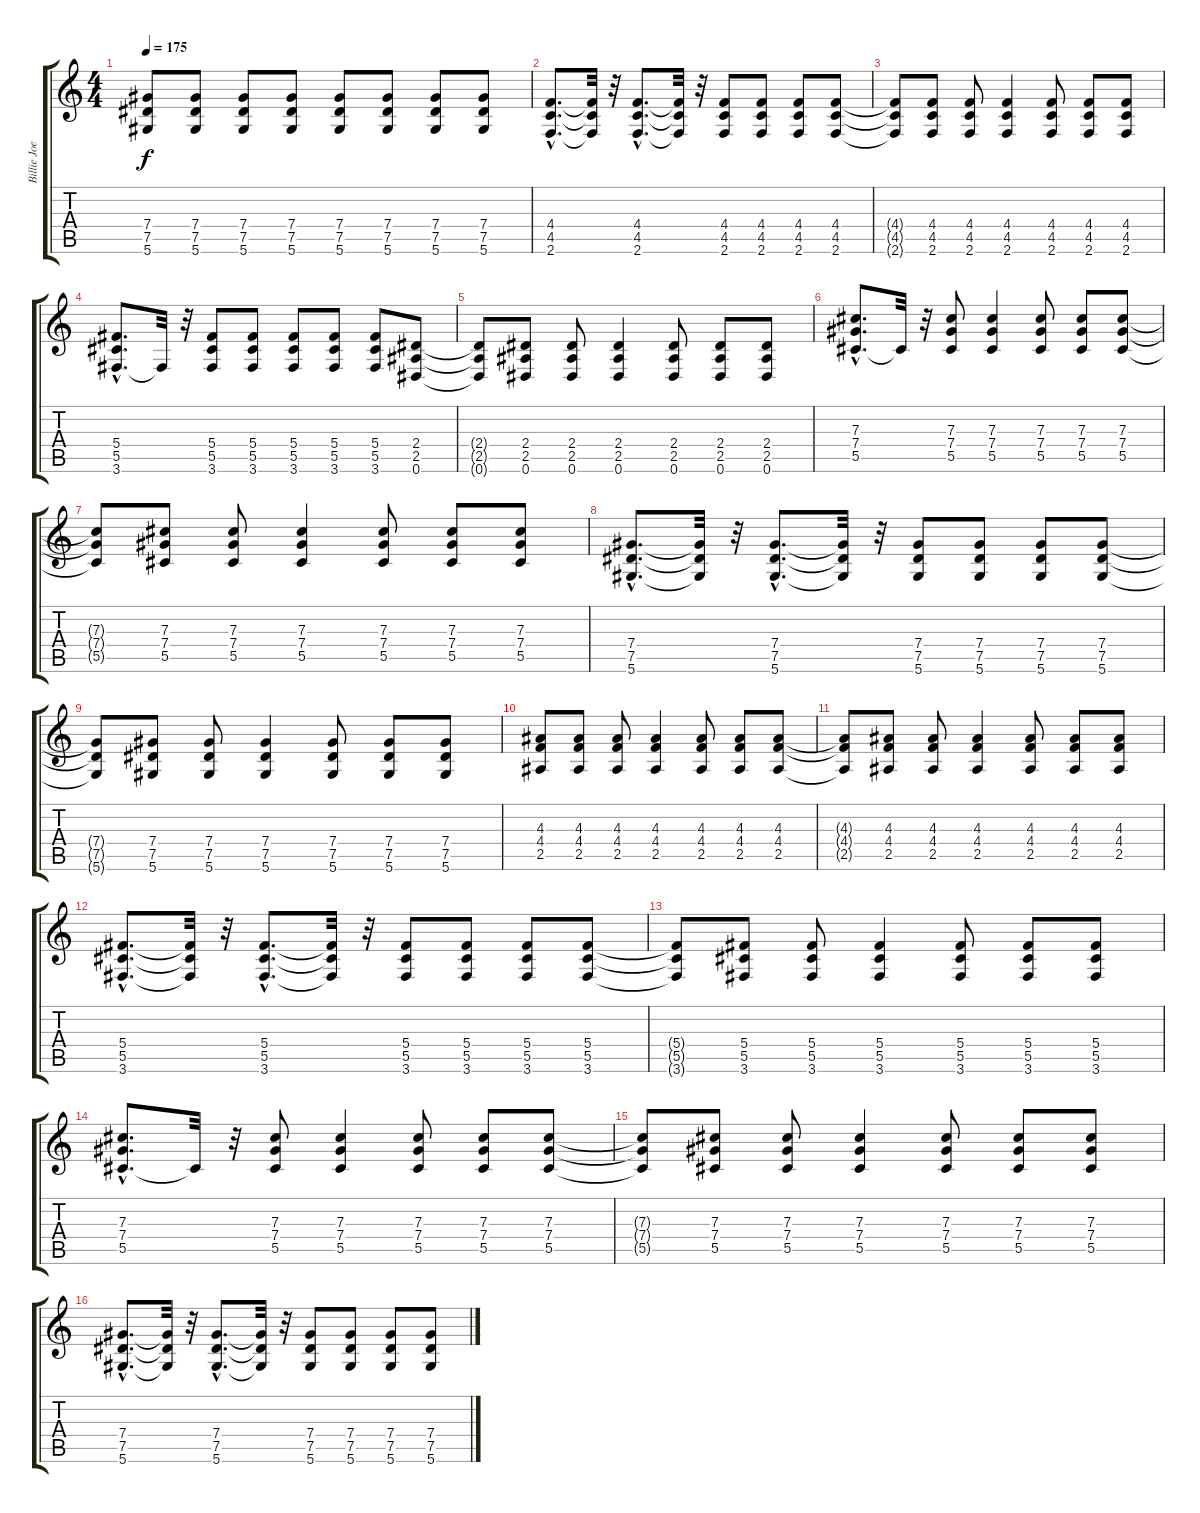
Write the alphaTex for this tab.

\track ("Billie Joe Guitar" "Billie Joe") {instrument distortionguitar}
\staff {score tabs}
\tuning (Eb4 Bb3 Gb3 Db3 Ab2 Eb2) {hide}
\ts (4 4)
\tempo 175
\clef g2
\ks c
(7.4 7.5 5.6).8{dy f} (7.4 7.5 5.6).8 (7.4 7.5 5.6).8 (7.4 7.5 5.6).8 (7.4 7.5 5.6).8 (7.4 7.5 5.6).8 (7.4 7.5 5.6).8 (7.4 7.5 5.6).8 |
(4.4{hac} 4.5{hac} 2.6{hac}).8{d} (4.4{t} 4.5{t} 2.6{t}).32 r.32 (4.4{hac} 4.5{hac} 2.6{hac}).8{d} (4.4{t} 4.5{t} 2.6{t}).32 r.32 (4.4 4.5 2.6).8 (4.4 4.5 2.6).8 (4.4 4.5 2.6).8 (4.4 4.5 2.6).8 |
(4.4{t} 4.5{t} 2.6{t}).8 (4.4 4.5 2.6).8 (4.4 4.5 2.6).8 (4.4 4.5 2.6).4 (4.4 4.5 2.6).8 (4.4 4.5 2.6).8 (4.4 4.5 2.6).8 |
(5.4{hac} 5.5{hac} 3.6{hac}).8{d} 3.6{t}.32 r.32 (5.4 5.5 3.6).8 (5.4 5.5 3.6).8 (5.4 5.5 3.6).8 (5.4 5.5 3.6).8 (5.4 5.5 3.6).8 (2.4 2.5 0.6).8 |
(2.4{t} 2.5{t} 0.6{t}).8 (2.4 2.5 0.6).8 (2.4 2.5 0.6).8 (2.4 2.5 0.6).4 (2.4 2.5 0.6).8 (2.4 2.5 0.6).8 (2.4 2.5 0.6).8 |
(7.3{hac} 7.4{hac} 5.5{hac}).8{d} 5.5{t}.32 r.32 (7.3 7.4 5.5).8 (7.3 7.4 5.5).4 (7.3 7.4 5.5).8 (7.3 7.4 5.5).8 (7.3 7.4 5.5).8 |
(7.3{t} 7.4{t} 5.5{t}).8 (7.3 7.4 5.5).8 (7.3 7.4 5.5).8 (7.3 7.4 5.5).4 (7.3 7.4 5.5).8 (7.3 7.4 5.5).8 (7.3 7.4 5.5).8 |
(7.4{hac} 7.5{hac} 5.6{hac}).8{d} (7.4{t} 7.5{t} 5.6{t}).32 r.32 (7.4{hac} 7.5{hac} 5.6{hac}).8{d} (7.4{t} 7.5{t} 5.6{t}).32 r.32 (7.4 7.5 5.6).8 (7.4 7.5 5.6).8 (7.4 7.5 5.6).8 (7.4 7.5 5.6).8 |
(7.4{t} 7.5{t} 5.6{t}).8 (7.4 7.5 5.6).8 (7.4 7.5 5.6).8 (7.4 7.5 5.6).4 (7.4 7.5 5.6).8 (7.4 7.5 5.6).8 (7.4 7.5 5.6).8 |
(4.3 4.4 2.5).8 (4.3 4.4 2.5).8 (4.3 4.4 2.5).8 (4.3 4.4 2.5).4 (4.3 4.4 2.5).8 (4.3 4.4 2.5).8 (4.3 4.4 2.5).8 |
(4.3{t} 4.4{t} 2.5{t}).8 (4.3 4.4 2.5).8 (4.3 4.4 2.5).8 (4.3 4.4 2.5).4 (4.3 4.4 2.5).8 (4.3 4.4 2.5).8 (4.3 4.4 2.5).8 |
(5.4{hac} 5.5{hac} 3.6{hac}).8{d} (5.4{t} 5.5{t} 3.6{t}).32 r.32 (5.4{hac} 5.5{hac} 3.6{hac}).8{d} (5.4{t} 5.5{t} 3.6{t}).32 r.32 (5.4 5.5 3.6).8 (5.4 5.5 3.6).8 (5.4 5.5 3.6).8 (5.4 5.5 3.6).8 |
(5.4{t} 5.5{t} 3.6{t}).8 (5.4 5.5 3.6).8 (5.4 5.5 3.6).8 (5.4 5.5 3.6).4 (5.4 5.5 3.6).8 (5.4 5.5 3.6).8 (5.4 5.5 3.6).8 |
(7.3{hac} 7.4{hac} 5.5{hac}).8{d} 5.5{t}.32 r.32 (7.3 7.4 5.5).8 (7.3 7.4 5.5).4 (7.3 7.4 5.5).8 (7.3 7.4 5.5).8 (7.3 7.4 5.5).8 |
(7.3{t} 7.4{t} 5.5{t}).8 (7.3 7.4 5.5).8 (7.3 7.4 5.5).8 (7.3 7.4 5.5).4 (7.3 7.4 5.5).8 (7.3 7.4 5.5).8 (7.3 7.4 5.5).8 |
(7.4{hac} 7.5{hac} 5.6{hac}).8{d} (7.4{t} 7.5{t} 5.6{t}).32 r.32 (7.4{hac} 7.5{hac} 5.6{hac}).8{d} (7.4{t} 7.5{t} 5.6{t}).32 r.32 (7.4 7.5 5.6).8 (7.4 7.5 5.6).8 (7.4 7.5 5.6).8 (7.4 7.5 5.6).8
